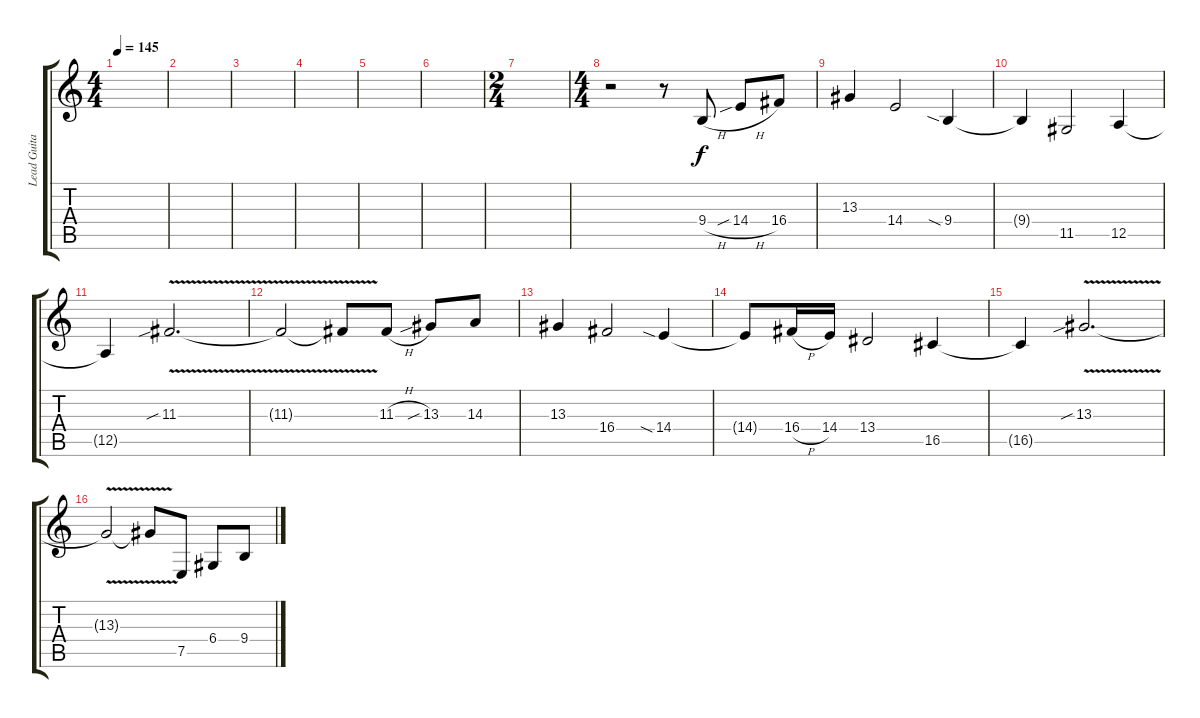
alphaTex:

\track ("Lead Guitar Harmony/Rhythm" "Lead Guita") {instrument acousticgrandpiano}
\staff {score tabs}
\tuning (E4 B3 G3 D3 A2 E2) {hide}
\ts (4 4)
\tempo 145
\clef g2
\ks c
|
|
|
|
|
|
\ts (2 4)
|
\ts (4 4)
r.2 r.8 9.4{h}.8 14.4{sib h}.8 16.4.8 |
13.3.4 14.4.2 9.4{sia}.4 |
9.4{t}.4 11.5.2 12.5.4 |
12.5{t}.4 11.3{v sib}.2{d} |
11.3{v t}.2 11.3{v t}.8 11.3{h}.8 13.3{sib}.8 14.3.8 |
13.3.4 16.4.2 14.4{sia}.4 |
14.4{t}.8 16.4{h}.16 14.4.16 13.4.2 16.5.4 |
16.5{t}.4 13.3{v sib}.2{d} |
13.3{v t}.2 13.3{v t}.8 7.5.8 6.4.8 9.4.8
